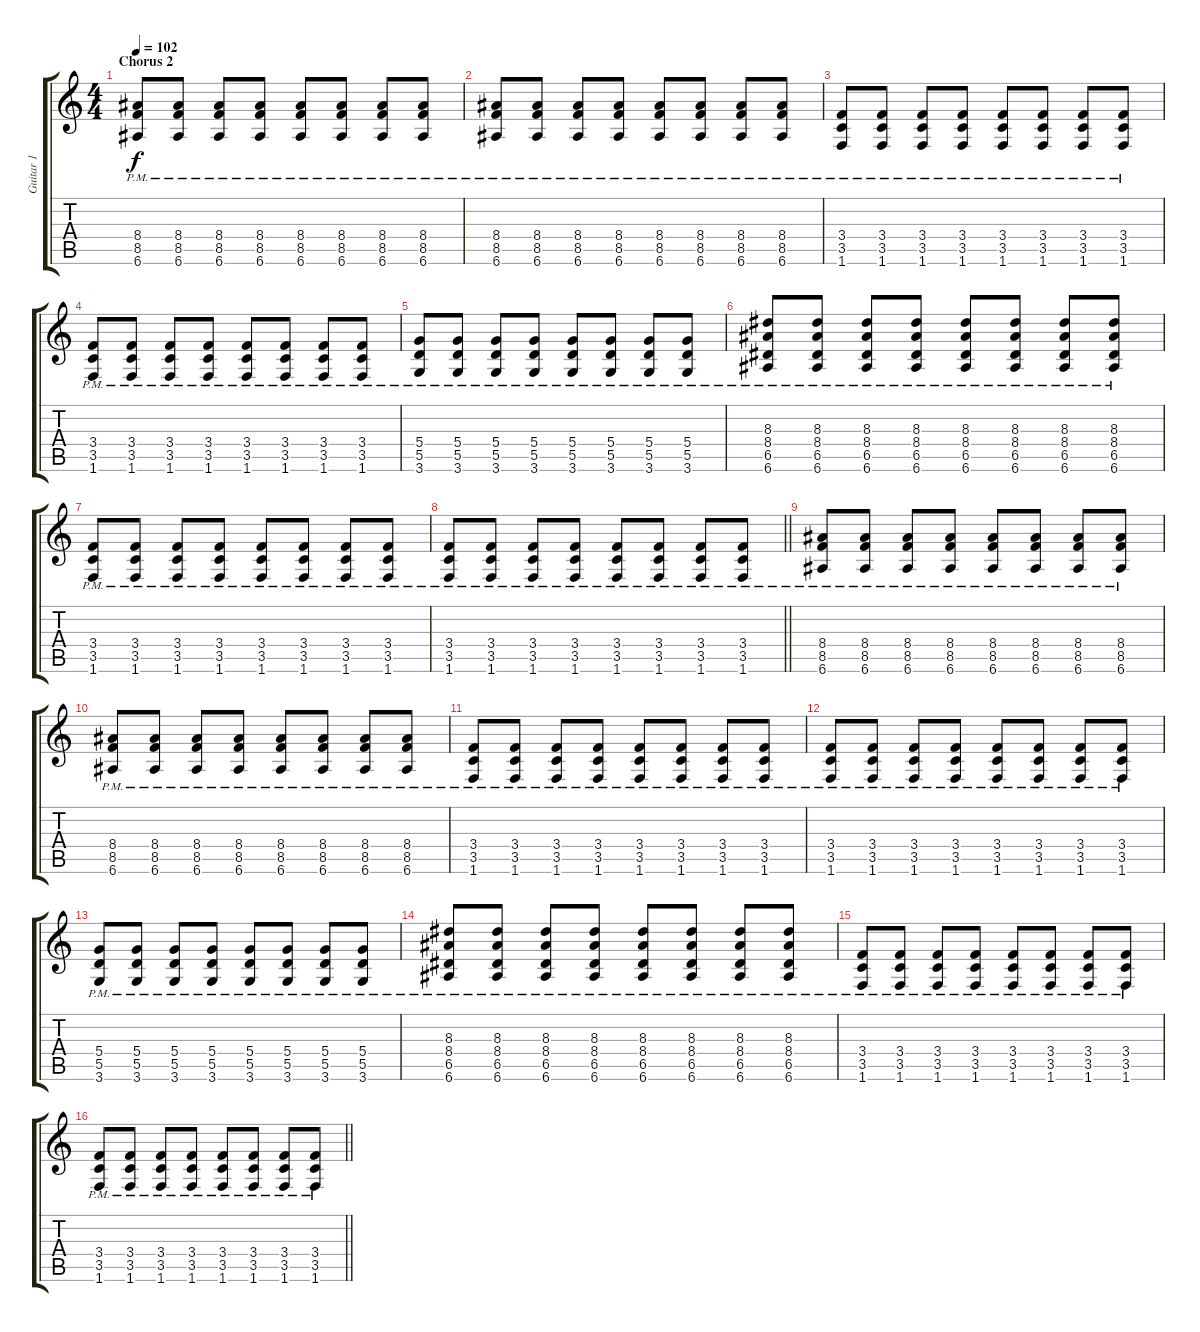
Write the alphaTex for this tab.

\track ("Guitar 1" "Guitar 1") {instrument overdrivenguitar}
\staff {score tabs}
\tuning (E4 B3 G3 D3 A2 E2) {hide}
\ts (4 4)
\section ("" "Chorus 2")
\tempo 102
\clef g2
\ks c
(8.4{pm} 8.5{pm} 6.6{pm}).8{dy f} (8.4{pm} 8.5{pm} 6.6{pm}).8 (8.4{pm} 8.5{pm} 6.6{pm}).8 (8.4{pm} 8.5{pm} 6.6{pm}).8 (8.4{pm} 8.5{pm} 6.6{pm}).8 (8.4{pm} 8.5{pm} 6.6{pm}).8 (8.4{pm} 8.5{pm} 6.6{pm}).8 (8.4{pm} 8.5{pm} 6.6{pm}).8 |
(8.4{pm} 8.5{pm} 6.6{pm}).8 (8.4{pm} 8.5{pm} 6.6{pm}).8 (8.4{pm} 8.5{pm} 6.6{pm}).8 (8.4{pm} 8.5{pm} 6.6{pm}).8 (8.4{pm} 8.5{pm} 6.6{pm}).8 (8.4{pm} 8.5{pm} 6.6{pm}).8 (8.4{pm} 8.5{pm} 6.6{pm}).8 (8.4{pm} 8.5{pm} 6.6{pm}).8 |
(3.4{pm} 3.5{pm} 1.6{pm}).8 (3.4{pm} 3.5{pm} 1.6{pm}).8 (3.4{pm} 3.5{pm} 1.6{pm}).8 (3.4{pm} 3.5{pm} 1.6{pm}).8 (3.4{pm} 3.5{pm} 1.6{pm}).8 (3.4{pm} 3.5{pm} 1.6{pm}).8 (3.4{pm} 3.5{pm} 1.6{pm}).8 (3.4{pm} 3.5{pm} 1.6{pm}).8 |
(3.4{pm} 3.5{pm} 1.6{pm}).8 (3.4{pm} 3.5{pm} 1.6{pm}).8 (3.4{pm} 3.5{pm} 1.6{pm}).8 (3.4{pm} 3.5{pm} 1.6{pm}).8 (3.4{pm} 3.5{pm} 1.6{pm}).8 (3.4{pm} 3.5{pm} 1.6{pm}).8 (3.4{pm} 3.5{pm} 1.6{pm}).8 (3.4{pm} 3.5{pm} 1.6{pm}).8 |
(5.4{pm} 5.5{pm} 3.6{pm}).8 (5.4{pm} 5.5{pm} 3.6{pm}).8 (5.4{pm} 5.5{pm} 3.6{pm}).8 (5.4{pm} 5.5{pm} 3.6{pm}).8 (5.4{pm} 5.5{pm} 3.6{pm}).8 (5.4{pm} 5.5{pm} 3.6{pm}).8 (5.4{pm} 5.5{pm} 3.6{pm}).8 (5.4{pm} 5.5{pm} 3.6{pm}).8 |
(8.3{pm} 8.4{pm} 6.5{pm} 6.6{pm}).8 (8.3{pm} 8.4{pm} 6.5{pm} 6.6{pm}).8 (8.3{pm} 8.4{pm} 6.5{pm} 6.6{pm}).8 (8.3{pm} 8.4{pm} 6.5{pm} 6.6{pm}).8 (8.3{pm} 8.4{pm} 6.5{pm} 6.6{pm}).8 (8.3{pm} 8.4{pm} 6.5{pm} 6.6{pm}).8 (8.3{pm} 8.4{pm} 6.5{pm} 6.6{pm}).8 (8.3{pm} 8.4{pm} 6.5{pm} 6.6{pm}).8 |
(3.4{pm} 3.5{pm} 1.6{pm}).8 (3.4{pm} 3.5{pm} 1.6{pm}).8 (3.4{pm} 3.5{pm} 1.6{pm}).8 (3.4{pm} 3.5{pm} 1.6{pm}).8 (3.4{pm} 3.5{pm} 1.6{pm}).8 (3.4{pm} 3.5{pm} 1.6{pm}).8 (3.4{pm} 3.5{pm} 1.6{pm}).8 (3.4{pm} 3.5{pm} 1.6{pm}).8 |
\barLineRight lightlight
(3.4{pm} 3.5{pm} 1.6{pm}).8 (3.4{pm} 3.5{pm} 1.6{pm}).8 (3.4{pm} 3.5{pm} 1.6{pm}).8 (3.4{pm} 3.5{pm} 1.6{pm}).8 (3.4{pm} 3.5{pm} 1.6{pm}).8 (3.4{pm} 3.5{pm} 1.6{pm}).8 (3.4{pm} 3.5{pm} 1.6{pm}).8 (3.4{pm} 3.5{pm} 1.6{pm}).8 |
(8.4{pm} 8.5{pm} 6.6{pm}).8 (8.4{pm} 8.5{pm} 6.6{pm}).8 (8.4{pm} 8.5{pm} 6.6{pm}).8 (8.4{pm} 8.5{pm} 6.6{pm}).8 (8.4{pm} 8.5{pm} 6.6{pm}).8 (8.4{pm} 8.5{pm} 6.6{pm}).8 (8.4{pm} 8.5{pm} 6.6{pm}).8 (8.4{pm} 8.5{pm} 6.6{pm}).8 |
(8.4{pm} 8.5{pm} 6.6{pm}).8 (8.4{pm} 8.5{pm} 6.6{pm}).8 (8.4{pm} 8.5{pm} 6.6{pm}).8 (8.4{pm} 8.5{pm} 6.6{pm}).8 (8.4{pm} 8.5{pm} 6.6{pm}).8 (8.4{pm} 8.5{pm} 6.6{pm}).8 (8.4{pm} 8.5{pm} 6.6{pm}).8 (8.4{pm} 8.5{pm} 6.6{pm}).8 |
(3.4{pm} 3.5{pm} 1.6{pm}).8 (3.4{pm} 3.5{pm} 1.6{pm}).8 (3.4{pm} 3.5{pm} 1.6{pm}).8 (3.4{pm} 3.5{pm} 1.6{pm}).8 (3.4{pm} 3.5{pm} 1.6{pm}).8 (3.4{pm} 3.5{pm} 1.6{pm}).8 (3.4{pm} 3.5{pm} 1.6{pm}).8 (3.4{pm} 3.5{pm} 1.6{pm}).8 |
(3.4{pm} 3.5{pm} 1.6{pm}).8 (3.4{pm} 3.5{pm} 1.6{pm}).8 (3.4{pm} 3.5{pm} 1.6{pm}).8 (3.4{pm} 3.5{pm} 1.6{pm}).8 (3.4{pm} 3.5{pm} 1.6{pm}).8 (3.4{pm} 3.5{pm} 1.6{pm}).8 (3.4{pm} 3.5{pm} 1.6{pm}).8 (3.4{pm} 3.5{pm} 1.6{pm}).8 |
(5.4{pm} 5.5{pm} 3.6{pm}).8 (5.4{pm} 5.5{pm} 3.6{pm}).8 (5.4{pm} 5.5{pm} 3.6{pm}).8 (5.4{pm} 5.5{pm} 3.6{pm}).8 (5.4{pm} 5.5{pm} 3.6{pm}).8 (5.4{pm} 5.5{pm} 3.6{pm}).8 (5.4{pm} 5.5{pm} 3.6{pm}).8 (5.4{pm} 5.5{pm} 3.6{pm}).8 |
(8.3{pm} 8.4{pm} 6.5{pm} 6.6{pm}).8 (8.3{pm} 8.4{pm} 6.5{pm} 6.6{pm}).8 (8.3{pm} 8.4{pm} 6.5{pm} 6.6{pm}).8 (8.3{pm} 8.4{pm} 6.5{pm} 6.6{pm}).8 (8.3{pm} 8.4{pm} 6.5{pm} 6.6{pm}).8 (8.3{pm} 8.4{pm} 6.5{pm} 6.6{pm}).8 (8.3{pm} 8.4{pm} 6.5{pm} 6.6{pm}).8 (8.3{pm} 8.4{pm} 6.5{pm} 6.6{pm}).8 |
(3.4{pm} 3.5{pm} 1.6{pm}).8 (3.4{pm} 3.5{pm} 1.6{pm}).8 (3.4{pm} 3.5{pm} 1.6{pm}).8 (3.4{pm} 3.5{pm} 1.6{pm}).8 (3.4{pm} 3.5{pm} 1.6{pm}).8 (3.4{pm} 3.5{pm} 1.6{pm}).8 (3.4{pm} 3.5{pm} 1.6{pm}).8 (3.4{pm} 3.5{pm} 1.6{pm}).8 |
\barLineRight lightlight
(3.4{pm} 3.5{pm} 1.6{pm}).8 (3.4{pm} 3.5{pm} 1.6{pm}).8 (3.4{pm} 3.5{pm} 1.6{pm}).8 (3.4{pm} 3.5{pm} 1.6{pm}).8 (3.4{pm} 3.5{pm} 1.6{pm}).8 (3.4{pm} 3.5{pm} 1.6{pm}).8 (3.4{pm} 3.5{pm} 1.6{pm}).8 (3.4{pm} 3.5{pm} 1.6{pm}).8
